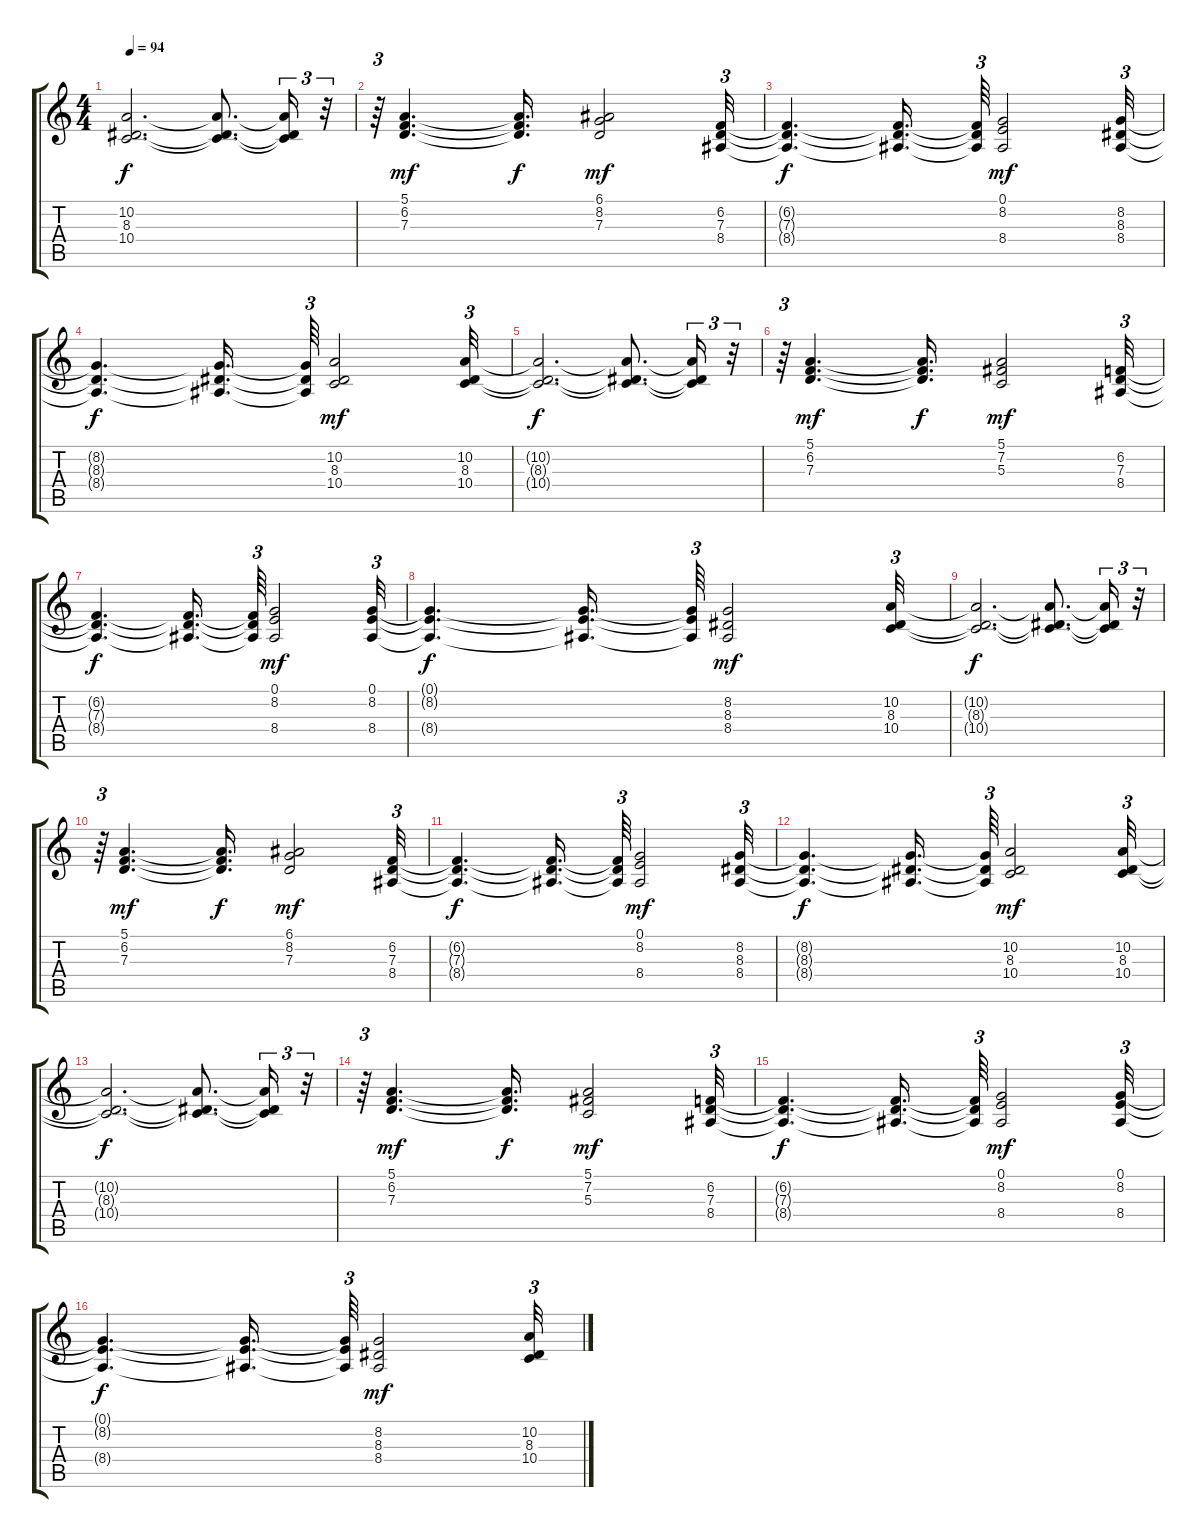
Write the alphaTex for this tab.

\track "" {instrument pad3polysynth}
\staff {score tabs}
\tuning (E4 B3 G3 D3 A2 E2) {hide}
\ts (4 4)
\tempo 94
\clef g2
\ks c
(10.2{t} 8.3{t} 10.4{t}).2{d dy f} (10.2{t} 8.3{t} 10.4{t}).8{d} (10.2{t} 8.3{t} 10.4{t}).16{tu (3 2)} r.32{tu (3 2)} |
r.64{tu (3 2)} (5.1 6.2 7.3).4{d dy mf instrument stringensemble1} (5.1{t} 6.2{t} 7.3{t}).16{d dy f} (6.1 8.2 7.3).2{dy mf} (6.2 7.3 8.4).32{tu (3 2)} |
(6.2{t} 7.3{t} 8.4{t}).4{d dy f} (6.2{t} 7.3{t} 8.4{t}).16{d} (6.2{t} 7.3{t} 8.4{t}).64{tu (3 2)} (0.1 8.2 8.4).2{dy mf} (8.2 8.3 8.4).32{tu (3 2)} |
(8.2{t} 8.3{t} 8.4{t}).4{d dy f} (8.2{t} 8.3{t} 8.4{t}).16{d} (8.2{t} 8.3{t} 8.4{t}).64{tu (3 2)} (10.2 8.3 10.4).2{dy mf} (10.2 8.3 10.4).32{tu (3 2)} |
(10.2{t} 8.3{t} 10.4{t}).2{d dy f} (10.2{t} 8.3{t} 10.4{t}).8{d} (10.2{t} 8.3{t} 10.4{t}).16{tu (3 2)} r.32{tu (3 2)} |
r.64{tu (3 2)} (5.1 6.2 7.3).4{d dy mf} (5.1{t} 6.2{t} 7.3{t}).16{d dy f} (5.1 7.2 5.3).2{dy mf} (6.2 7.3 8.4).32{tu (3 2)} |
(6.2{t} 7.3{t} 8.4{t}).4{d dy f} (6.2{t} 7.3{t} 8.4{t}).16{d} (6.2{t} 7.3{t} 8.4{t}).64{tu (3 2)} (0.1 8.2 8.4).2{dy mf} (0.1 8.2 8.4).32{tu (3 2)} |
(0.1{t} 8.2{t} 8.4{t}).4{d dy f} (0.1{t} 8.2{t} 8.4{t}).16{d} (0.1{t} 8.2{t} 8.4{t}).64{tu (3 2)} (8.2 8.3 8.4).2{dy mf} (10.2 8.3 10.4).32{tu (3 2)} |
(10.2{t} 8.3{t} 10.4{t}).2{d dy f} (10.2{t} 8.3{t} 10.4{t}).8{d} (10.2{t} 8.3{t} 10.4{t}).16{tu (3 2)} r.32{tu (3 2)} |
r.64{tu (3 2)} (5.1 6.2 7.3).4{d dy mf instrument stringensemble1} (5.1{t} 6.2{t} 7.3{t}).16{d dy f} (6.1 8.2 7.3).2{dy mf} (6.2 7.3 8.4).32{tu (3 2)} |
(6.2{t} 7.3{t} 8.4{t}).4{d dy f} (6.2{t} 7.3{t} 8.4{t}).16{d} (6.2{t} 7.3{t} 8.4{t}).64{tu (3 2)} (0.1 8.2 8.4).2{dy mf} (8.2 8.3 8.4).32{tu (3 2)} |
(8.2{t} 8.3{t} 8.4{t}).4{d dy f} (8.2{t} 8.3{t} 8.4{t}).16{d} (8.2{t} 8.3{t} 8.4{t}).64{tu (3 2)} (10.2 8.3 10.4).2{dy mf} (10.2 8.3 10.4).32{tu (3 2)} |
(10.2{t} 8.3{t} 10.4{t}).2{d dy f} (10.2{t} 8.3{t} 10.4{t}).8{d} (10.2{t} 8.3{t} 10.4{t}).16{tu (3 2)} r.32{tu (3 2)} |
r.64{tu (3 2)} (5.1 6.2 7.3).4{d dy mf} (5.1{t} 6.2{t} 7.3{t}).16{d dy f} (5.1 7.2 5.3).2{dy mf} (6.2 7.3 8.4).32{tu (3 2)} |
(6.2{t} 7.3{t} 8.4{t}).4{d dy f} (6.2{t} 7.3{t} 8.4{t}).16{d} (6.2{t} 7.3{t} 8.4{t}).64{tu (3 2)} (0.1 8.2 8.4).2{dy mf} (0.1 8.2 8.4).32{tu (3 2)} |
(0.1{t} 8.2{t} 8.4{t}).4{d dy f} (0.1{t} 8.2{t} 8.4{t}).16{d} (0.1{t} 8.2{t} 8.4{t}).64{tu (3 2)} (8.2 8.3 8.4).2{dy mf} (10.2 8.3 10.4).32{tu (3 2)}
